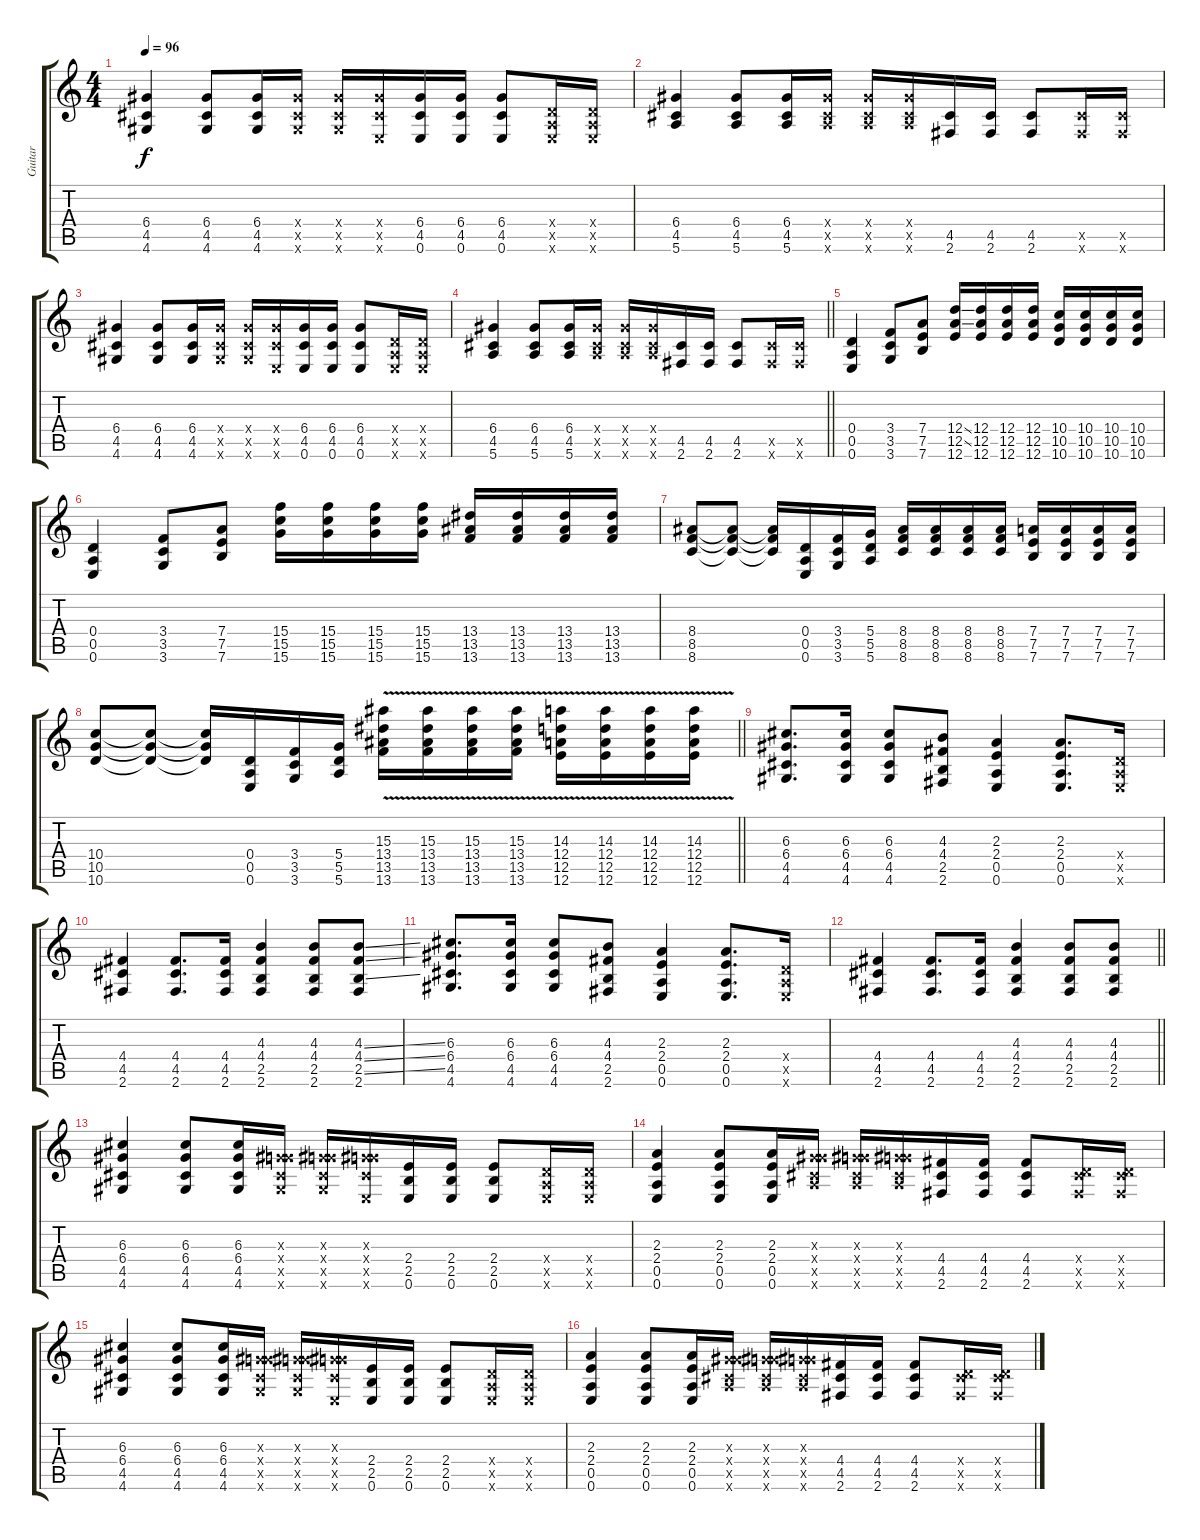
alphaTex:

\track ("Guitar" "Guitar") {instrument distortionguitar}
\staff {score tabs}
\tuning (E4 B3 G3 D3 A2 E2) {hide}
\ts (4 4)
\tempo 96
\clef g2
\ks c
(6.4 4.5 4.6).4{dy f} (6.4 4.5 4.6).8 (6.4 4.5 4.6).16 (6.4{x} 4.5{x} 4.6{x}).16 (6.4{x} 4.5{x} 4.6{x}).16 (6.4{x} 4.5{x} 0.6{x}).16 (6.4 4.5 0.6).16 (6.4 4.5 0.6).16 (6.4 4.5 0.6).8 (0.4{x} 0.5{x} 0.6{x}).16 (0.4{x} 0.5{x} 0.6{x}).16 |
(6.4 4.5 5.6).4 (6.4 4.5 5.6).8 (6.4 4.5 5.6).16 (6.4{x} 4.5{x} 5.6{x}).16 (6.4{x} 4.5{x} 5.6{x}).16 (6.4{x} 4.5{x} 5.6{x}).16 (4.5 2.6).16 (4.5 2.6).16 (4.5 2.6).8 (4.5{x} 2.6{x}).16 (4.5{x} 2.6{x}).16 |
(6.4 4.5 4.6).4 (6.4 4.5 4.6).8 (6.4 4.5 4.6).16 (6.4{x} 4.5{x} 4.6{x}).16 (6.4{x} 4.5{x} 4.6{x}).16 (6.4{x} 4.5{x} 0.6{x}).16 (6.4 4.5 0.6).16 (6.4 4.5 0.6).16 (6.4 4.5 0.6).8 (0.4{x} 0.5{x} 0.6{x}).16 (0.4{x} 0.5{x} 0.6{x}).16 |
\barLineRight lightlight
(6.4 4.5 5.6).4 (6.4 4.5 5.6).8 (6.4 4.5 5.6).16 (6.4{x} 4.5{x} 5.6{x}).16 (6.4{x} 4.5{x} 5.6{x}).16 (6.4{x} 4.5{x} 5.6{x}).16 (4.5 2.6).16 (4.5 2.6).16 (4.5 2.6).8 (4.5{x} 2.6{x}).16 (4.5{x} 2.6{x}).16 |
(0.4 0.5 0.6).4 (3.4 3.5 3.6).8 (7.4 7.5 7.6).8 (12.4{ss} 12.5{ss} 12.6).16 (12.4 12.5 12.6).16 (12.4 12.5 12.6).16 (12.4 12.5 12.6).16 (10.4 10.5 10.6).16 (10.4 10.5 10.6).16 (10.4 10.5 10.6).16 (10.4 10.5 10.6).16 |
(0.4 0.5 0.6).4 (3.4 3.5 3.6).8 (7.4 7.5 7.6).8 (15.4 15.5 15.6).16 (15.4 15.5 15.6).16 (15.4 15.5 15.6).16 (15.4 15.5 15.6).16 (13.4 13.5 13.6).16 (13.4 13.5 13.6).16 (13.4 13.5 13.6).16 (13.4 13.5 13.6).16 |
(8.4 8.5 8.6).8 (8.4{t} 8.5{t} 8.6{t}).8 (8.4{t} 8.5{t} 8.6{t}).16 (0.4 0.5 0.6).16 (3.4 3.5 3.6).16 (5.4 5.5 5.6).16 (8.4 8.5 8.6).16 (8.4 8.5 8.6).16 (8.4 8.5 8.6).16 (8.4 8.5 8.6).16 (7.4 7.5 7.6).16 (7.4 7.5 7.6).16 (7.4 7.5 7.6).16 (7.4 7.5 7.6).16 |
\barLineRight lightlight
(10.4 10.5 10.6).8 (10.4{t} 10.5{t} 10.6{t}).8 (10.4{t} 10.5{t} 10.6{t}).16 (0.4 0.5 0.6).16 (3.4 3.5 3.6).16 (5.4 5.5 5.6).16 (15.3{v} 13.4 13.5 13.6).16 (15.3{v} 13.4 13.5 13.6).16 (15.3{v} 13.4 13.5 13.6).16 (15.3{v} 13.4 13.5 13.6).16 (14.3{v} 12.4 12.5 12.6).16 (14.3{v} 12.4 12.5 12.6).16 (14.3{v} 12.4 12.5 12.6).16 (14.3{v} 12.4 12.5 12.6).16 |
(6.3 6.4 4.5 4.6).8{d} (6.3 6.4 4.5 4.6).16 (6.3 6.4 4.5 4.6).8 (4.3 4.4 2.5 2.6).8 (2.3 2.4 0.5 0.6).4 (2.3 2.4 0.5 0.6).8{d} (0.4{x} 0.5{x} 0.6{x}).16 |
(4.4 4.5 2.6).4 (4.4 4.5 2.6).8{d} (4.4 4.5 2.6).16 (4.3 4.4 2.5 2.6).4 (4.3 4.4 2.5 2.6).8 (4.3{ss} 4.4{ss} 2.5{ss} 2.6).8 |
(6.3 6.4 4.5 4.6).8{d} (6.3 6.4 4.5 4.6).16 (6.3 6.4 4.5 4.6).8 (4.3 4.4 2.5 2.6).8 (2.3 2.4 0.5 0.6).4 (2.3 2.4 0.5 0.6).8{d} (0.4{x} 0.5{x} 0.6{x}).16 |
\barLineRight lightlight
(4.4 4.5 2.6).4 (4.4 4.5 2.6).8{d} (4.4 4.5 2.6).16 (4.3 4.4 2.5 2.6).4 (4.3 4.4 2.5 2.6).8 (4.3 4.4 2.5 2.6).8 |
(6.3 6.4 4.5 4.6).4 (6.3 6.4 4.5 4.6).8 (6.3 6.4 4.5 4.6).16 (0.3{x} 6.4{x} 4.5{x} 4.6{x}).16 (0.3{x} 6.4{x} 4.5{x} 4.6{x}).16 (0.3{x} 6.4{x} 4.5{x} 0.6{x}).16 (2.4 2.5 0.6).16 (2.4 2.5 0.6).16 (2.4 2.5 0.6).8 (0.4{x} 0.5{x} 0.6{x}).16 (0.4{x} 0.5{x} 0.6{x}).16 |
(2.3 2.4 0.5 0.6).4 (2.3 2.4 0.5 0.6).8 (2.3 2.4 0.5 0.6).16 (0.3{x} 6.4{x} 4.5{x} 5.6{x}).16 (0.3{x} 6.4{x} 4.5{x} 5.6{x}).16 (0.3{x} 6.4{x} 4.5{x} 5.6{x}).16 (4.4 4.5 2.6).16 (4.4 4.5 2.6).16 (4.4 4.5 2.6).8 (0.4{x} 4.5{x} 2.6{x}).16 (0.4{x} 4.5{x} 2.6{x}).16 |
(6.3 6.4 4.5 4.6).4 (6.3 6.4 4.5 4.6).8 (6.3 6.4 4.5 4.6).16 (0.3{x} 6.4{x} 4.5{x} 4.6{x}).16 (0.3{x} 6.4{x} 4.5{x} 4.6{x}).16 (0.3{x} 6.4{x} 4.5{x} 0.6{x}).16 (2.4 2.5 0.6).16 (2.4 2.5 0.6).16 (2.4 2.5 0.6).8 (0.4{x} 0.5{x} 0.6{x}).16 (0.4{x} 0.5{x} 0.6{x}).16 |
(2.3 2.4 0.5 0.6).4 (2.3 2.4 0.5 0.6).8 (2.3 2.4 0.5 0.6).16 (0.3{x} 6.4{x} 4.5{x} 5.6{x}).16 (0.3{x} 6.4{x} 4.5{x} 5.6{x}).16 (0.3{x} 6.4{x} 4.5{x} 5.6{x}).16 (4.4 4.5 2.6).16 (4.4 4.5 2.6).16 (4.4 4.5 2.6).8 (0.4{x} 4.5{x} 2.6{x}).16 (0.4{x} 4.5{x} 2.6{x}).16
